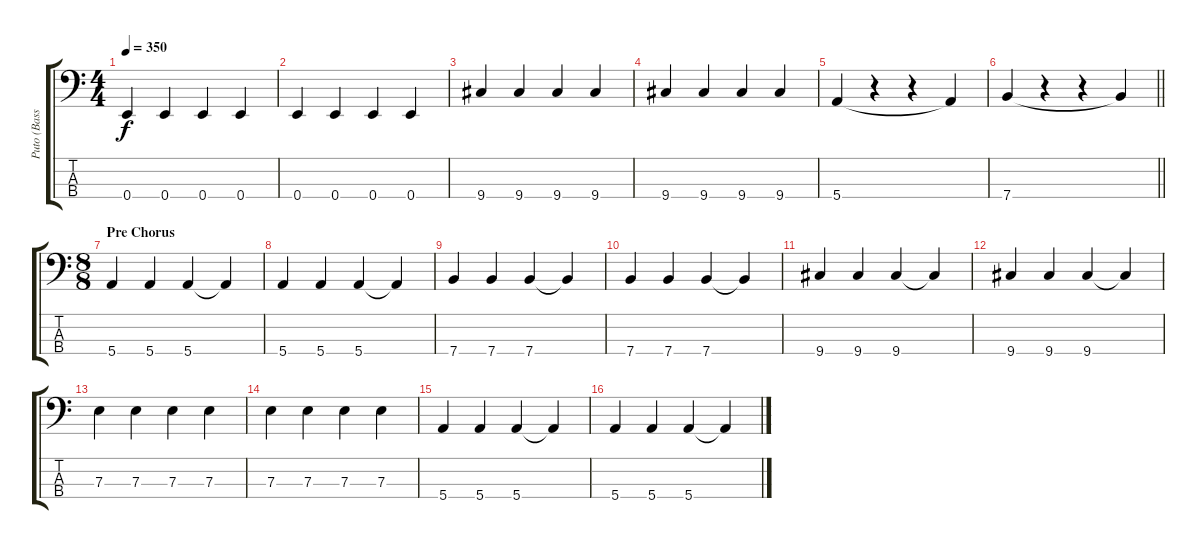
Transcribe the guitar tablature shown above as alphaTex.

\track ("Puto (Bass)" "Puto (Bass") {solo instrument electricbasspick}
\staff {score tabs}
\tuning (G2 D2 A1 E1) {hide}
\ts (4 4)
\tempo 350
\clef f4
\ks c
0.4.4{dy f} 0.4.4 0.4.4 0.4.4 |
0.4.4 0.4.4 0.4.4 0.4.4 |
9.4.4 9.4.4 9.4.4 9.4.4 |
9.4.4 9.4.4 9.4.4 9.4.4 |
5.4.4 r.4 r.4 5.4{t}.4 |
\barLineRight lightlight
7.4.4 r.4 r.4 7.4{t}.4 |
\ts (8 8)
\section ("" "Pre Chorus")
5.4.4 5.4.4 5.4.4 5.4{t}.4 |
5.4.4 5.4.4 5.4.4 5.4{t}.4 |
7.4.4 7.4.4 7.4.4 7.4{t}.4 |
7.4.4 7.4.4 7.4.4 7.4{t}.4 |
9.4.4 9.4.4 9.4.4 9.4{t}.4 |
9.4.4 9.4.4 9.4.4 9.4{t}.4 |
7.3.4 7.3.4 7.3.4 7.3.4 |
7.3.4 7.3.4 7.3.4 7.3.4 |
5.4.4 5.4.4 5.4.4 5.4{t}.4 |
5.4.4 5.4.4 5.4.4 5.4{t}.4
